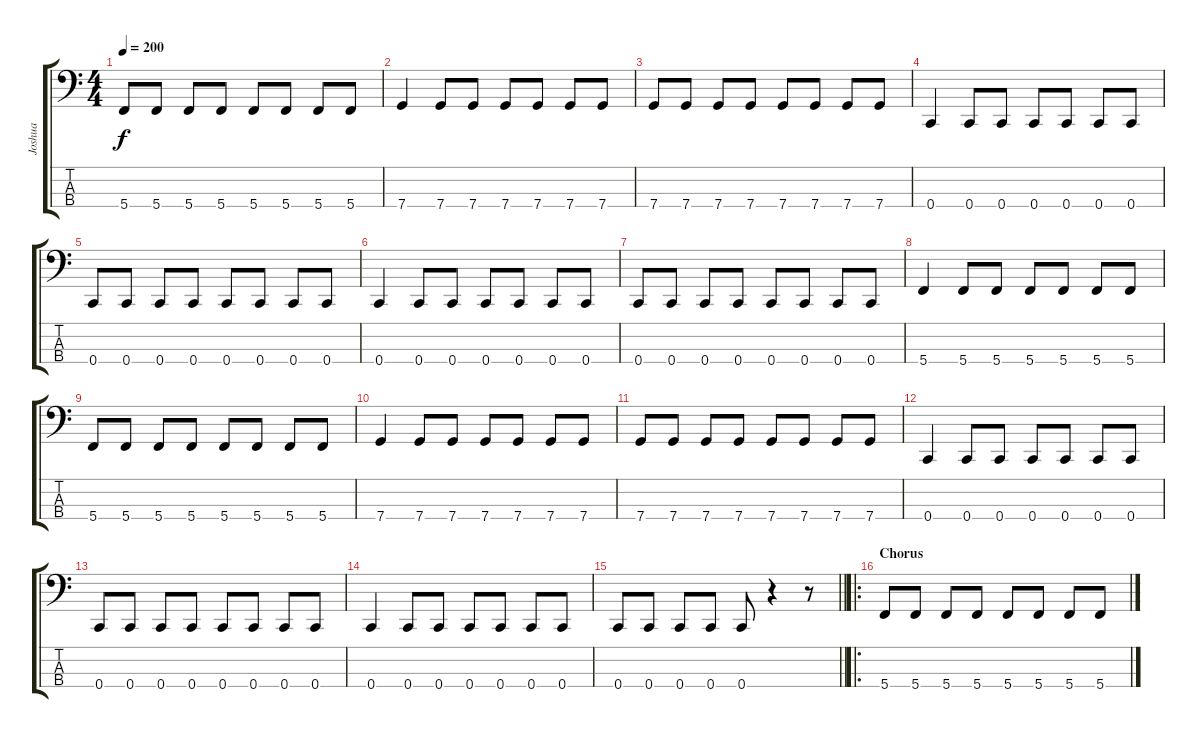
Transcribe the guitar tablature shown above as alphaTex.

\track ("Joshua" "Joshua") {instrument electricbasspick}
\staff {score tabs}
\tuning (F2 C2 G1 C1) {hide}
\ts (4 4)
\tempo 200
\clef f4
\ks c
5.4.8{dy f} 5.4.8 5.4.8 5.4.8 5.4.8 5.4.8 5.4.8 5.4.8 |
7.4.4 7.4.8 7.4.8 7.4.8 7.4.8 7.4.8 7.4.8 |
7.4.8 7.4.8 7.4.8 7.4.8 7.4.8 7.4.8 7.4.8 7.4.8 |
0.4.4 0.4.8 0.4.8 0.4.8 0.4.8 0.4.8 0.4.8 |
0.4.8 0.4.8 0.4.8 0.4.8 0.4.8 0.4.8 0.4.8 0.4.8 |
0.4.4 0.4.8 0.4.8 0.4.8 0.4.8 0.4.8 0.4.8 |
0.4.8 0.4.8 0.4.8 0.4.8 0.4.8 0.4.8 0.4.8 0.4.8 |
5.4.4 5.4.8 5.4.8 5.4.8 5.4.8 5.4.8 5.4.8 |
5.4.8 5.4.8 5.4.8 5.4.8 5.4.8 5.4.8 5.4.8 5.4.8 |
7.4.4 7.4.8 7.4.8 7.4.8 7.4.8 7.4.8 7.4.8 |
7.4.8 7.4.8 7.4.8 7.4.8 7.4.8 7.4.8 7.4.8 7.4.8 |
0.4.4 0.4.8 0.4.8 0.4.8 0.4.8 0.4.8 0.4.8 |
0.4.8 0.4.8 0.4.8 0.4.8 0.4.8 0.4.8 0.4.8 0.4.8 |
0.4.4 0.4.8 0.4.8 0.4.8 0.4.8 0.4.8 0.4.8 |
\barLineRight lightlight
0.4.8 0.4.8 0.4.8 0.4.8 0.4.8 r.4 r.8 |
\ro
\section ("" "Chorus")
5.4.8 5.4.8 5.4.8 5.4.8 5.4.8 5.4.8 5.4.8 5.4.8
